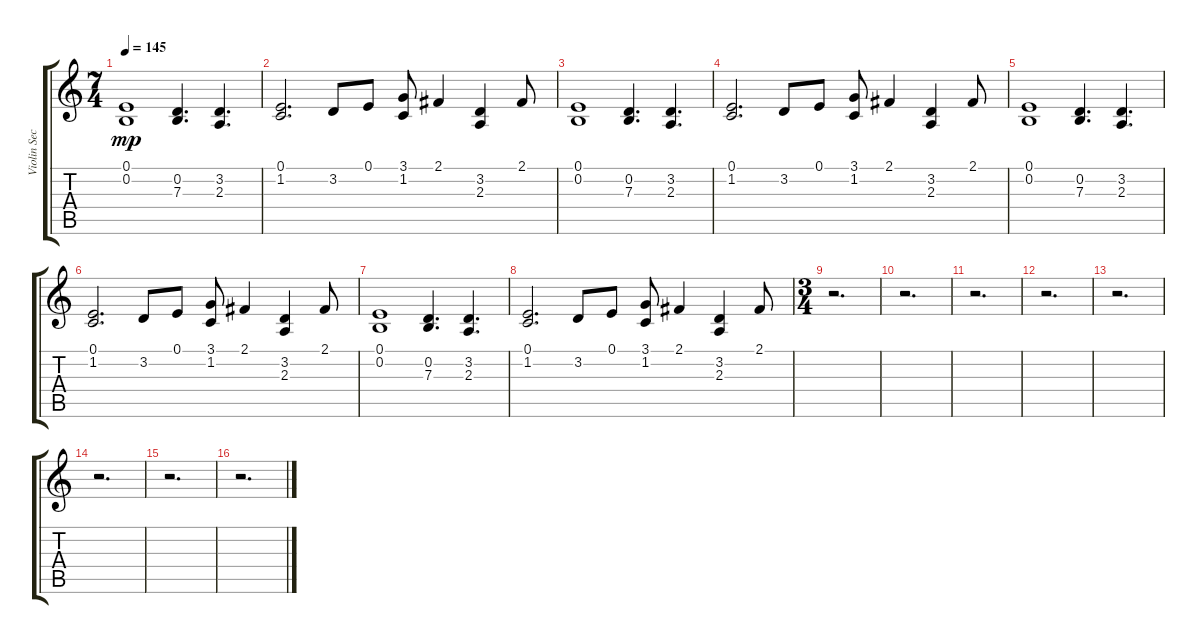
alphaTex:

\track ("Violin Section" "Violin Sec") {instrument violin}
\staff {score tabs}
\tuning (E4 B3 G3 D3 A2 E2) {hide}
\ts (7 4)
\tempo 145
\clef g2
\ks c
(0.1 0.2).1{dy mp} (0.2 7.3).4{d} (3.2 2.3).4{d} |
(0.1 1.2).2{d} 3.2.8 0.1.8 (3.1 1.2).8 2.1.4 (3.2 2.3).4 2.1.8 |
(0.1 0.2).1 (0.2 7.3).4{d} (3.2 2.3).4{d} |
(0.1 1.2).2{d} 3.2.8 0.1.8 (3.1 1.2).8 2.1.4 (3.2 2.3).4 2.1.8 |
(0.1 0.2).1 (0.2 7.3).4{d} (3.2 2.3).4{d} |
(0.1 1.2).2{d} 3.2.8 0.1.8 (3.1 1.2).8 2.1.4 (3.2 2.3).4 2.1.8 |
(0.1 0.2).1 (0.2 7.3).4{d} (3.2 2.3).4{d} |
(0.1 1.2).2{d} 3.2.8 0.1.8 (3.1 1.2).8 2.1.4 (3.2 2.3).4 2.1.8 |
\ts (3 4)
r.2{d} |
r.2{d} |
r.2{d} |
r.2{d} |
r.2{d} |
r.2{d} |
r.2{d} |
r.2{d}
